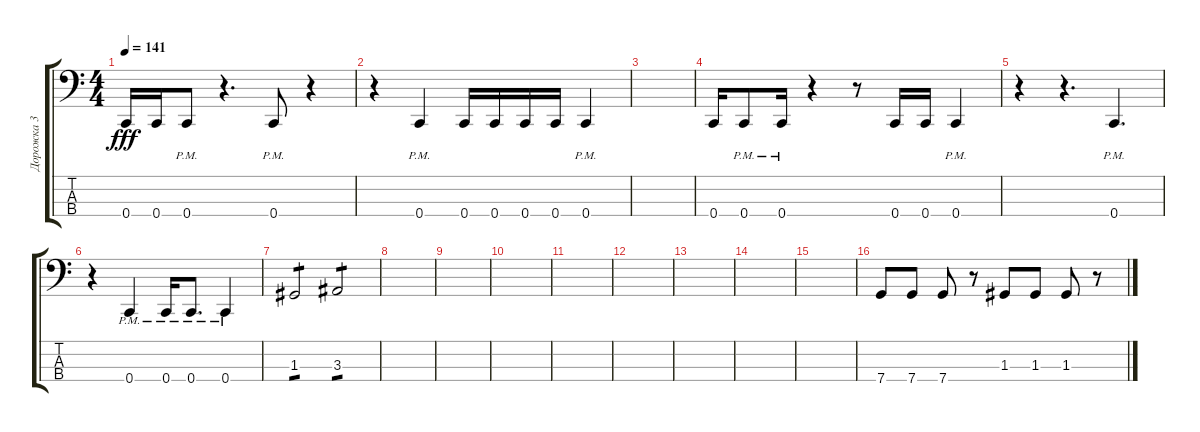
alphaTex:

\track ("Дорожка 3" "Дорожка 3") {instrument electricbassfinger}
\staff {score tabs}
\tuning (F2 C2 G1 C1) {hide}
\ts (4 4)
\tempo 141
\clef f4
\ks c
0.4.16{dy fff} 0.4.16 0.4{pm}.8 r.4{d} 0.4{pm}.8 r.4 |
r.4 0.4{pm}.4 0.4.16 0.4.16 0.4.16 0.4.16 0.4{pm}.4 |
|
0.4.16 0.4{pm}.8 0.4{pm}.16 r.4 r.8 0.4.16 0.4.16 0.4{pm}.4 |
r.4 r.4{d} 0.4{pm}.4{d} |
r.4 0.4{pm}.4 0.4{pm}.16 0.4{pm}.8{d} 0.4{pm}.4 |
1.3.2{tp 1} 3.3.2{tp 1} |
|
|
|
|
|
|
|
|
7.4.8 7.4.8 7.4.8 r.8 1.3.8 1.3.8 1.3.8 r.8
